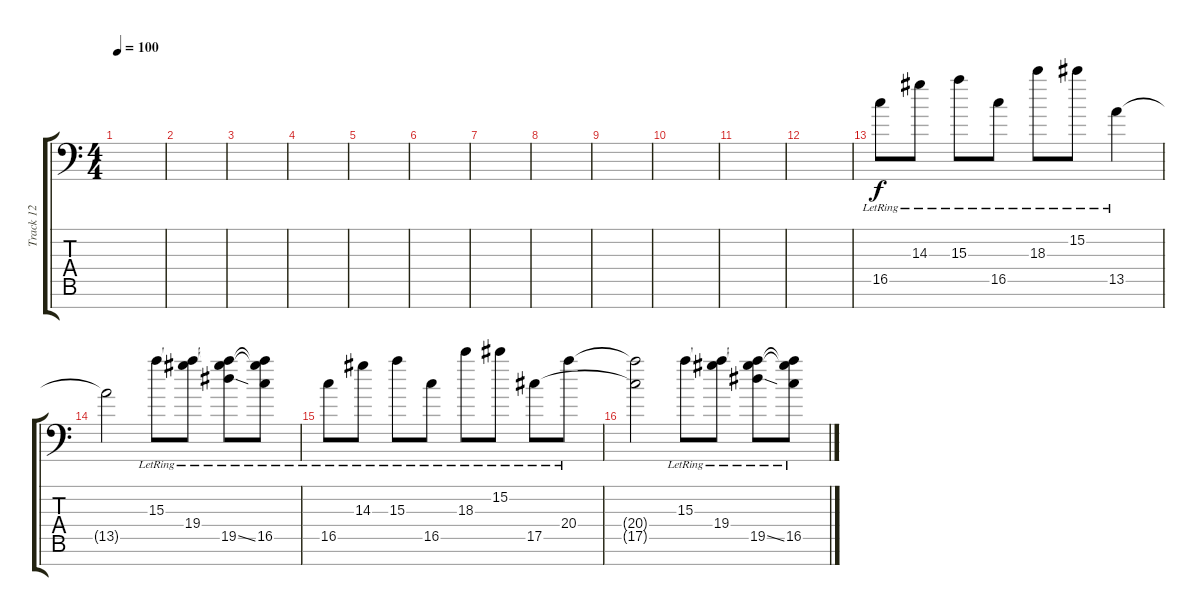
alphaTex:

\track ("Track 12" "Track 12") {instrument electricguitarjazz}
\staff {score tabs}
\tuning (Eb4 Bb3 Gb3 Db3 Ab2 Eb2 Ab1) {hide}
\ts (4 4)
\tempo 100
\clef f4
\ks c
|
|
|
|
|
|
|
|
|
|
|
|
16.5{lr}.8{volume 8} 14.3{lr}.8 15.3{lr}.8 16.5{lr}.8 18.3{lr}.8 15.2{lr}.8 13.5{lr}.4 |
13.5{t}.2 15.3{lr}.8 (15.3{t} 19.4{lr}).8 (15.3{t} 19.4{t} 19.5{ss lr}).8 (15.3{t} 19.4{t} 16.5{lr}).8 |
16.5{lr}.8 14.3{lr}.8 15.3{lr}.8 16.5{lr}.8 18.3{lr}.8 15.2{lr}.8 17.5{lr}.8 20.4{lr}.8 |
(20.4{t} 17.5{t}).2 15.3{lr}.8 (15.3{t} 19.4{lr}).8 (15.3{t} 19.4{t} 19.5{ss lr}).8 (15.3{t} 19.4{t} 16.5{lr}).8
